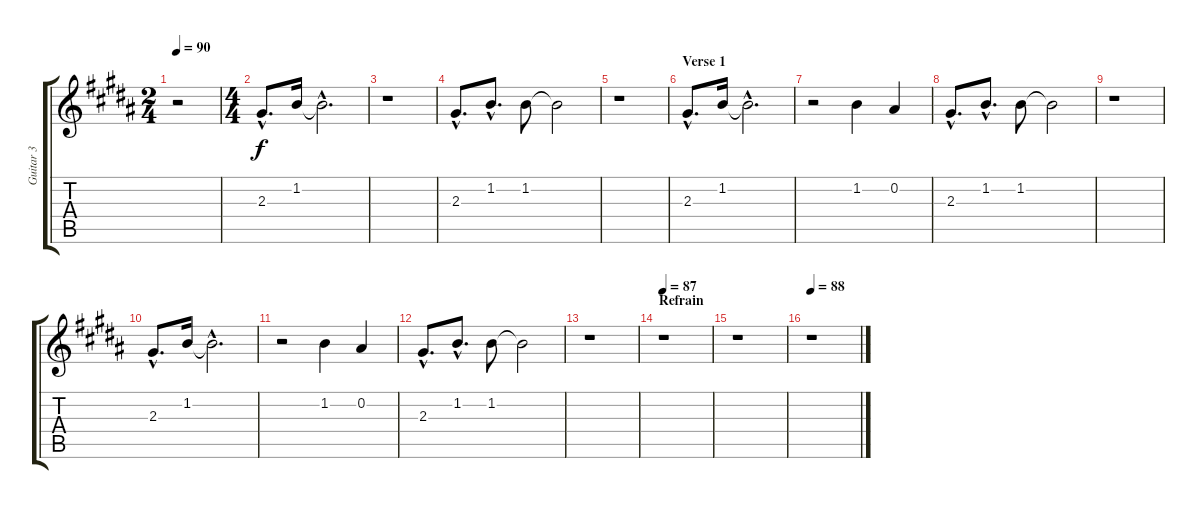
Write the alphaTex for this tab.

\track ("Guitar 3" "Guitar 3") {instrument electricguitarjazz}
\staff {score tabs}
\tuning (Eb4 Bb3 Gb3 Db3 Ab2 Eb2) {hide}
\ts (2 4)
\tempo 90
\tempo 86
\tempo 90
\clef g2
\ks b
r.2{dy f instrument electricguitarjazz} |
\ts (4 4)
2.3{hac}.8{d} 1.2.16 1.2{hac t}.2{d} |
r.1 |
2.3{hac}.8{d} 1.2{hac}.8{d} 1.2.8 1.2{t}.2 |
r.1 |
\section ("" "Verse 1")
2.3{hac}.8{d} 1.2.16 1.2{hac t}.2{d} |
r.2 1.2.4 0.2.4 |
2.3{hac}.8{d} 1.2{hac}.8{d} 1.2.8 1.2{t}.2 |
r.1 |
2.3{hac}.8{d} 1.2.16 1.2{hac t}.2{d} |
r.2 1.2.4 0.2.4 |
2.3{hac}.8{d} 1.2{hac}.8{d} 1.2.8 1.2{t}.2 |
r.1 |
\section ("" "Refrain")
\tempo 87
r.1 |
r.1 |
\tempo 88
r.1
